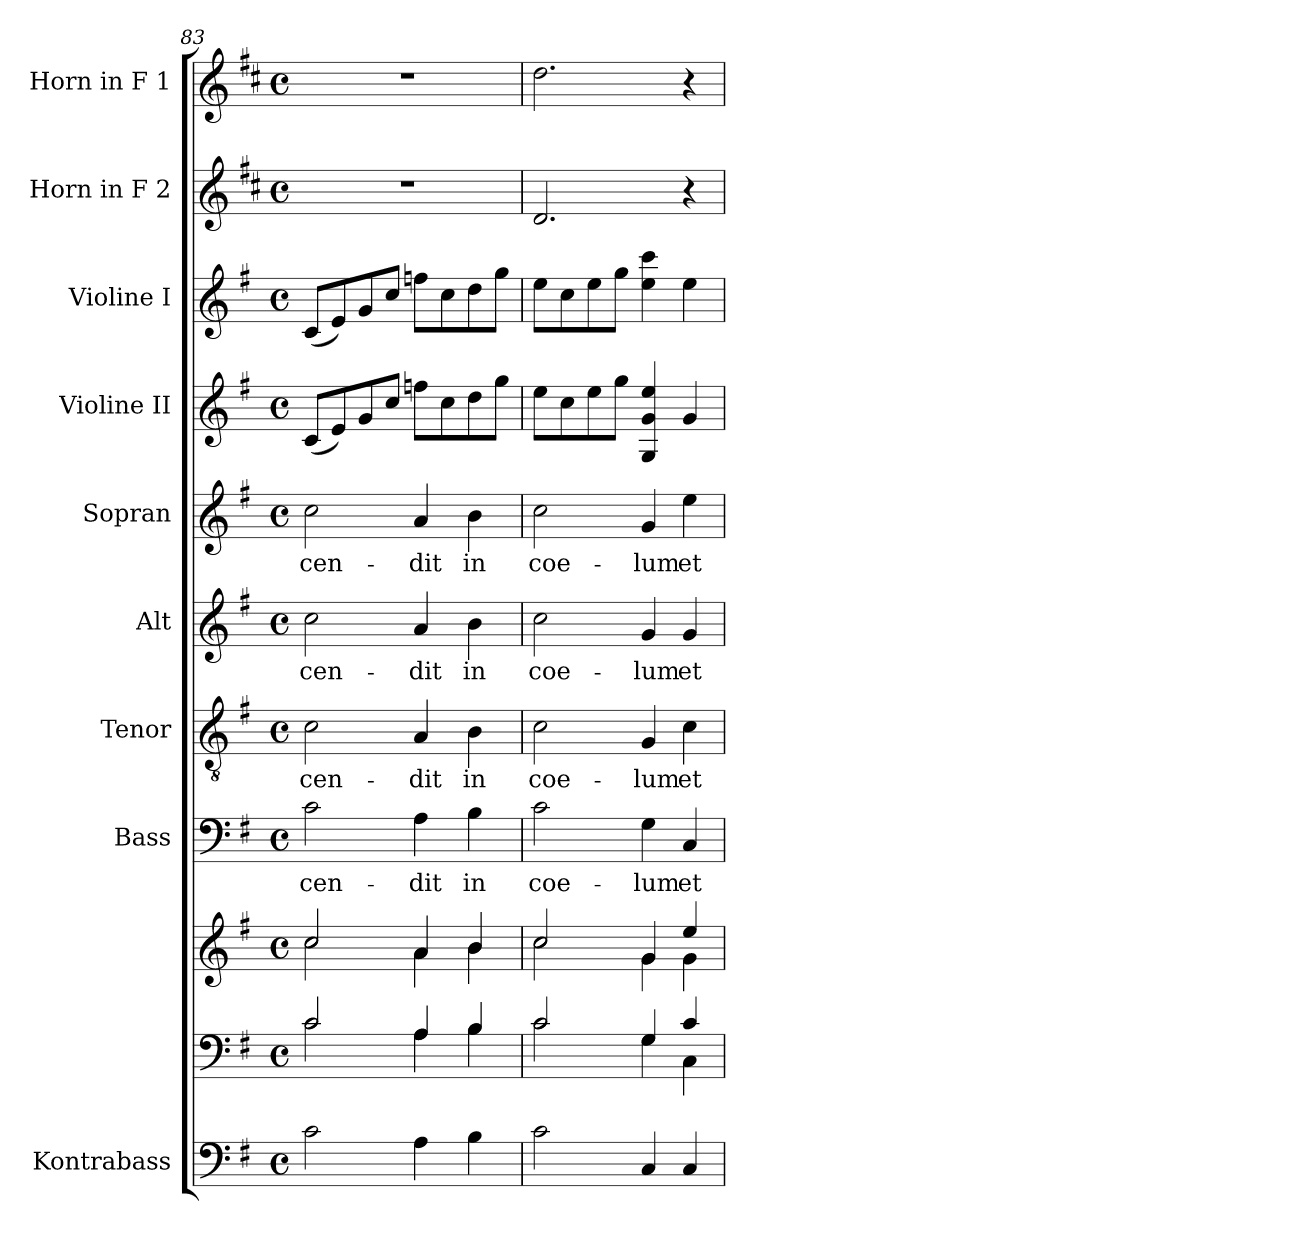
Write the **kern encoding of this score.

**kern	**kern	**kern	**kern	**text	**kern	**text	**kern	**text	**kern	**text	**kern	**kern	**kern	**kern
*part10	*part9	*part9	*part8	*part8	*part7	*part7	*part6	*part6	*part5	*part5	*part4	*part3	*part2	*part1
*staff11	*staff10	*staff9	*staff8	*staff8	*staff7	*staff7	*staff6	*staff6	*staff5	*staff5	*staff4	*staff3	*staff2	*staff1
*I"Kontrabass	*	*	*I"Bass	*	*I"Tenor	*	*I"Alt	*	*I"Sopran	*	*I"Violine II	*I"Violine I	*I"Horn in F 2	*I"Horn in F 1
*I'Kb.	*	*	*I'B.	*	*I'T.	*	*I'A.	*	*I'S.	*	*I'Vl. II	*I'Vl. I	*	*
*clefF4	*clefF4	*clefG2	*clefF4	*	*clefGv2	*	*clefG2	*	*clefG2	*	*clefG2	*clefG2	*clefG2	*clefG2
*ITrd7c12	*	*	*	*	*	*	*	*	*	*	*	*	*ITrd4c7	*ITrd4c7
*k[f#]	*k[f#]	*k[f#]	*k[f#]	*	*k[f#]	*	*k[f#]	*	*k[f#]	*	*k[f#]	*k[f#]	*k[f#]	*k[f#]
*G:	*G:	*G:	*G:	*	*G:	*	*G:	*	*G:	*	*G:	*G:	*G:	*G:
*M4/4	*M4/4	*M4/4	*M4/4	*	*M4/4	*	*M4/4	*	*M4/4	*	*M4/4	*M4/4	*M4/4	*M4/4
*met(c)	*met(c)	*met(c)	*met(c)	*	*met(c)	*	*met(c)	*	*met(c)	*	*met(c)	*met(c)	*met(c)	*met(c)
=83	=83	=83	=83	=83	=83	=83	=83	=83	=83	=83	=83	=83	=83	=83
*	*^	*^	*	*	*	*	*	*	*	*	*	*	*	*
!	!	!	!	!	!	!LO:LY:b	!	!LO:LY:b	!	!LO:LY:b	!	!LO:LY:b	!	!	!	!
2C\	2c/	2c\	2cc/	2cc\	2c\	-cen-	2c\	-cen-	2cc\	-cen-	2cc\	-cen-	(<8c/L	(<8c/L	1r	1r
.	.	.	.	.	.	.	.	.	.	.	.	.	8e/)	8e/)	.	.
.	.	.	.	.	.	.	.	.	.	.	.	.	8g/	8g/	.	.
.	.	.	.	.	.	.	.	.	.	.	.	.	8cc/J	8cc/J	.	.
!	!	!	!	!	!	!LO:LY:b	!	!LO:LY:b	!	!LO:LY:b	!	!LO:LY:b	!	!	!	!
4AA\	4A/	4A\	4a/	4a\	4A\	-dit	4A/	-dit	4a/	-dit	4a/	-dit	8ffn\L	8ffn\L	.	.
.	.	.	.	.	.	.	.	.	.	.	.	.	8cc\	8cc\	.	.
!	!	!	!	!	!	!LO:LY:b	!	!LO:LY:b	!	!LO:LY:b	!	!LO:LY:b	!	!	!	!
4BB\	4B/	4B\	4b/	4b\	4B\	in	4B\	in	4b\	in	4b\	in	8dd\	8dd\	.	.
.	.	.	.	.	.	.	.	.	.	.	.	.	8gg\J	8gg\J	.	.
!!LO:PB:g=z
=84	=84	=84	=84	=84	=84	=84	=84	=84	=84	=84	=84	=84	=84	=84	=84	=84
!	!	!	!	!	!	!LO:LY:b	!	!LO:LY:b	!	!LO:LY:b	!	!LO:LY:b	!	!	!	!
2C\	2c/	2c\	2cc/	2cc\	2c\	coe-	2c\	coe-	2cc\	coe-	2cc\	coe-	8ee\L	8ee\L	2.G/	2.g\
.	.	.	.	.	.	.	.	.	.	.	.	.	8cc\	8cc\	.	.
.	.	.	.	.	.	.	.	.	.	.	.	.	8ee\	8ee\	.	.
.	.	.	.	.	.	.	.	.	.	.	.	.	8gg\J	8gg\J	.	.
!	!	!	!	!	!	!LO:LY:b	!	!LO:LY:b	!	!LO:LY:b	!	!LO:LY:b	!	!	!	!
4CC/	4G/	4G\	4g/	4g\	4G\	-lum	4G/	-lum	4g/	-lum	4g/	-lum	4G/ 4g/ 4ee/	4ee\ 4ccc\	.	.
!	!	!	!	!	!	!LO:LY:b	!	!LO:LY:b	!	!LO:LY:b	!	!LO:LY:b	!	!	!	!
4CC/	4c/	4C\	4ee/	4g\	4C/	et	4c\	et	4g/	et	4ee\	et	4g/	4ee\	4r	4r
*	*v	*v	*	*	*	*	*	*	*	*	*	*	*	*	*	*
*	*	*v	*v	*	*	*	*	*	*	*	*	*	*	*	*
=	=	=	=	=	=	=	=	=	=	=	=	=	=	=
*-	*-	*-	*-	*-	*-	*-	*-	*-	*-	*-	*-	*-	*-	*-
